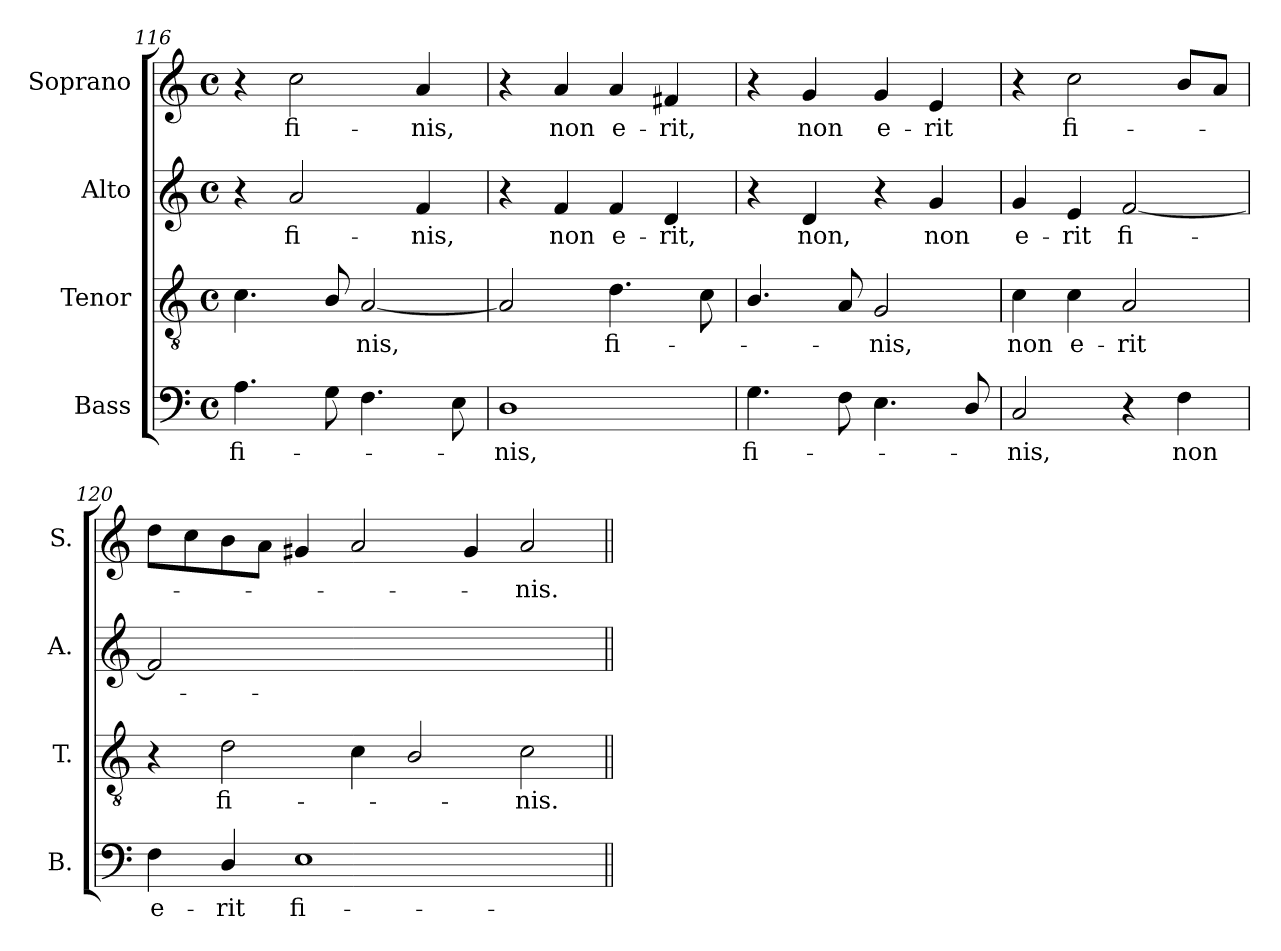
**kern	**text	**kern	**text	**kern	**text	**kern	**text
*part4	*part4	*part3	*part3	*part2	*part2	*part1	*part1
*staff4	*staff4	*staff3	*staff3	*staff2	*staff2	*staff1	*staff1
*I"Bass	*	*I"Tenor	*	*I"Alto	*	*I"Soprano	*
*I'B.	*	*I'T.	*	*I'A.	*	*I'S.	*
!!LO:LB:g=z
*clefF4	*	*clefGv2	*	*clefG2	*	*clefG2	*
*	*	*ITrd7c12	*	*	*	*	*
*k[]	*	*k[]	*	*k[]	*	*k[]	*
*C:	*	*C:	*	*C:	*	*C:	*
*M4/4	*	*M4/4	*	*M4/4	*	*M4/4	*
*met(c)	*	*met(c)	*	*met(c)	*	*met(c)	*
=116	=116	=116	=116	=116	=116	=116	=116
!	!LO:LY:b:color=#000000	!	!	!	!	!	!
4.Ai\	fi-	4.Ci\	.	4r	.	4r	.
!	!	!	!	!	!LO:LY:b:color=#000000	!	!
!	!	!	!	!	!	!	!LO:LY:b:color=#000000
.	.	.	.	2ai/	fi-	2cci\	fi-
8Gi\	.	8BBi/	.	.	.	.	.
!	!	!	!LO:LY:b:color=#000000	!	!	!	!
4.Fi\	.	[2AAi/	-nis,	.	.	.	.
!	!	!	!	!	!LO:LY:b:color=#000000	!	!
!	!	!	!	!	!	!	!LO:LY:b:color=#000000
.	.	.	.	4fi/	-nis,	4ai/	-nis,
8Ei\	.	.	.	.	.	.	.
=117	=117	=117	=117	=117	=117	=117	=117
!	!LO:LY:b:color=#000000	!	!	!	!	!	!
1Di	-nis,	2AAi/]	.	4r	.	4r	.
!	!	!	!	!	!LO:LY:b:color=#000000	!	!
!	!	!	!	!	!	!	!LO:LY:b:color=#000000
.	.	.	.	4fi/	non	4ai/	non
!	!	!	!LO:LY:b:color=#000000	!	!	!	!
!	!	!	!	!	!LO:LY:b:color=#000000	!	!
!	!	!	!	!	!	!	!LO:LY:b:color=#000000
.	.	4.Di\	fi-	4fi/	e-	4ai/	e-
!	!	!	!	!	!LO:LY:b:color=#000000	!	!
!	!	!	!	!	!	!	!LO:LY:b:color=#000000
.	.	.	.	4di/	-rit,	4f#Xi/	-rit,
.	.	8Ci\	.	.	.	.	.
=118	=118	=118	=118	=118	=118	=118	=118
!	!LO:LY:b:color=#000000	!	!	!	!	!	!
4.Gi\	fi-	4.BBi/	.	4r	.	4r	.
!	!	!	!	!	!LO:LY:b:color=#000000	!	!
!	!	!	!	!	!	!	!LO:LY:b:color=#000000
.	.	.	.	4di/	non,	4gi/	non
8Fi\	.	8AAi/	.	.	.	.	.
!	!	!	!LO:LY:b:color=#000000	!	!	!	!
!	!	!	!	!	!	!	!LO:LY:b:color=#000000
4.Ei\	.	2GGi/	-nis,	4r	.	4gi/	e-
!	!	!	!	!	!LO:LY:b:color=#000000	!	!
!	!	!	!	!	!	!	!LO:LY:b:color=#000000
.	.	.	.	4gi/	non	4ei/	-rit
8Di/	.	.	.	.	.	.	.
=119	=119	=119	=119	=119	=119	=119	=119
!	!LO:LY:b:color=#000000	!	!	!	!	!	!
!	!	!	!LO:LY:b:color=#000000	!	!	!	!
!	!	!	!	!	!LO:LY:b:color=#000000	!	!
2Ci/	-nis,	4Ci\	non	4gi/	e-	4r	.
!	!	!	!LO:LY:b:color=#000000	!	!	!	!
!	!	!	!	!	!LO:LY:b:color=#000000	!	!
!	!	!	!	!	!	!	!LO:LY:b:color=#000000
.	.	4Ci\	e-	4ei/	-rit	2cci\	fi-
!	!	!	!LO:LY:b:color=#000000	!	!	!	!
!	!	!	!	!	!LO:LY:b:color=#000000	!	!
4r	.	2AAi/	-rit	[2fi/	fi-	.	.
!	!LO:LY:b:color=#000000	!	!	!	!	!	!
4Fi\	non	.	.	.	.	8bi/L	.
.	.	.	.	.	.	8ai/J	.
=120	=120	=120	=120	=120	=120	=120	=120
!	!LO:LY:b:color=#000000	!	!	!	!	!	!
4Fi\	e-	4r	.	2fi/]	.	8ddi\L	.
.	.	.	.	.	.	8cci\	.
!	!LO:LY:b:color=#000000	!	!	!	!	!	!
!	!	!	!LO:LY:b:color=#000000	!	!	!	!
4Di/	-rit	2Di\	fi-	.	.	8bi\	.
.	.	.	.	.	.	8ai\J	.
!	!LO:LY:b:color=#000000	!	!	!	!	!	!
!	!	!	!	!	!LO:LY:b:color=#000000	!	!
1Ei	fi-	.	.	1.eiyy	-nis.	4g#Xi/	.
.	.	4Ci\	.	.	.	2ai/	.
.	.	2BBi/	.	.	.	.	.
.	.	.	.	.	.	4g#i/	.
!	!LO:LY:b:color=#000000	!	!	!	!	!	!
!	!	!	!LO:LY:b:color=#000000	!	!	!	!
!	!	!	!	!	!	!	!LO:LY:b:color=#000000
2AAi/yy	-nis.	2Ci\	-nis.	.	.	2ai/	-nis.
=||	=||	=||	=||	=||	=||	=||	=||
*-	*-	*-	*-	*-	*-	*-	*-
